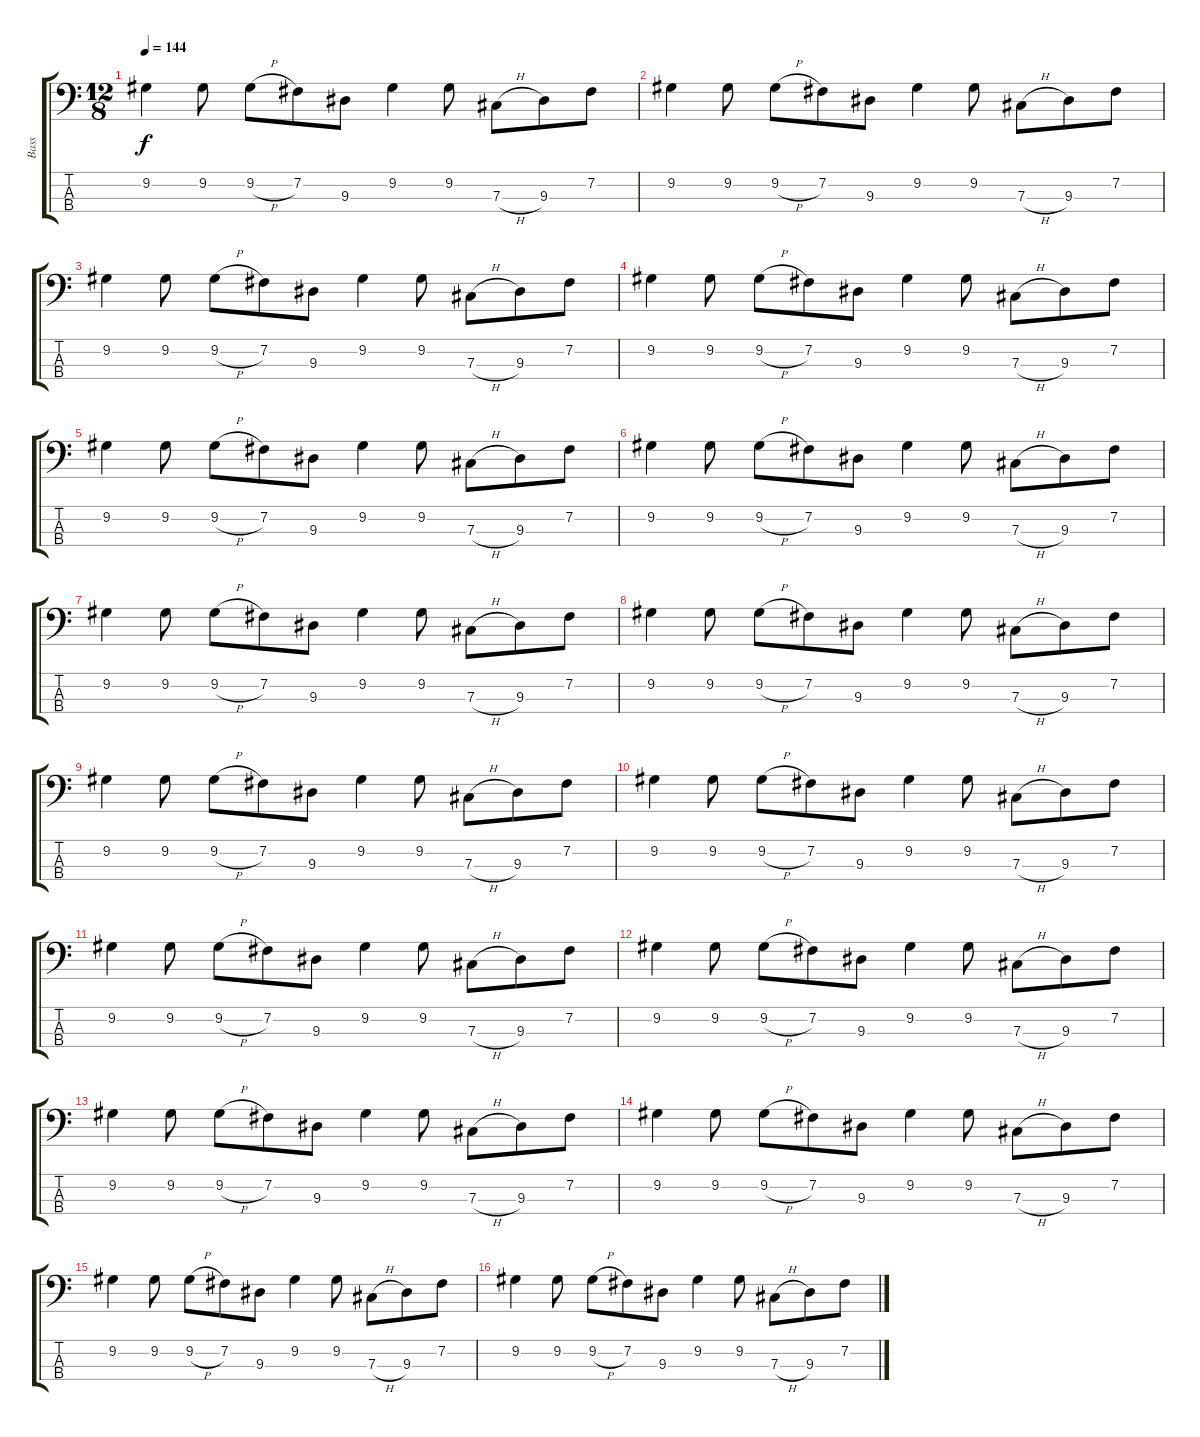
\track ("Bass" "Bass") {instrument electricbasspick}
\staff {score tabs}
\tuning (E2 B1 Gb1 Db1) {hide}
\ts (12 8)
\tempo 144
\clef f4
\ks c
9.2.4{dy f} 9.2.8 9.2{h}.8 7.2.8 9.3.8 9.2.4 9.2.8 7.3{h}.8 9.3.8 7.2.8 |
9.2.4 9.2.8 9.2{h}.8 7.2.8 9.3.8 9.2.4 9.2.8 7.3{h}.8 9.3.8 7.2.8 |
9.2.4 9.2.8 9.2{h}.8 7.2.8 9.3.8 9.2.4 9.2.8 7.3{h}.8 9.3.8 7.2.8 |
9.2.4 9.2.8 9.2{h}.8 7.2.8 9.3.8 9.2.4 9.2.8 7.3{h}.8 9.3.8 7.2.8 |
9.2.4 9.2.8 9.2{h}.8 7.2.8 9.3.8 9.2.4 9.2.8 7.3{h}.8 9.3.8 7.2.8 |
9.2.4 9.2.8 9.2{h}.8 7.2.8 9.3.8 9.2.4 9.2.8 7.3{h}.8 9.3.8 7.2.8 |
9.2.4 9.2.8 9.2{h}.8 7.2.8 9.3.8 9.2.4 9.2.8 7.3{h}.8 9.3.8 7.2.8 |
9.2.4 9.2.8 9.2{h}.8 7.2.8 9.3.8 9.2.4 9.2.8 7.3{h}.8 9.3.8 7.2.8 |
9.2.4 9.2.8 9.2{h}.8 7.2.8 9.3.8 9.2.4 9.2.8 7.3{h}.8 9.3.8 7.2.8 |
9.2.4 9.2.8 9.2{h}.8 7.2.8 9.3.8 9.2.4 9.2.8 7.3{h}.8 9.3.8 7.2.8 |
9.2.4 9.2.8 9.2{h}.8 7.2.8 9.3.8 9.2.4 9.2.8 7.3{h}.8 9.3.8 7.2.8 |
9.2.4 9.2.8 9.2{h}.8 7.2.8 9.3.8 9.2.4 9.2.8 7.3{h}.8 9.3.8 7.2.8 |
9.2.4 9.2.8 9.2{h}.8 7.2.8 9.3.8 9.2.4 9.2.8 7.3{h}.8 9.3.8 7.2.8 |
9.2.4 9.2.8 9.2{h}.8 7.2.8 9.3.8 9.2.4 9.2.8 7.3{h}.8 9.3.8 7.2.8 |
9.2.4 9.2.8 9.2{h}.8 7.2.8 9.3.8 9.2.4 9.2.8 7.3{h}.8 9.3.8 7.2.8 |
9.2.4 9.2.8 9.2{h}.8 7.2.8 9.3.8 9.2.4 9.2.8 7.3{h}.8 9.3.8 7.2.8
